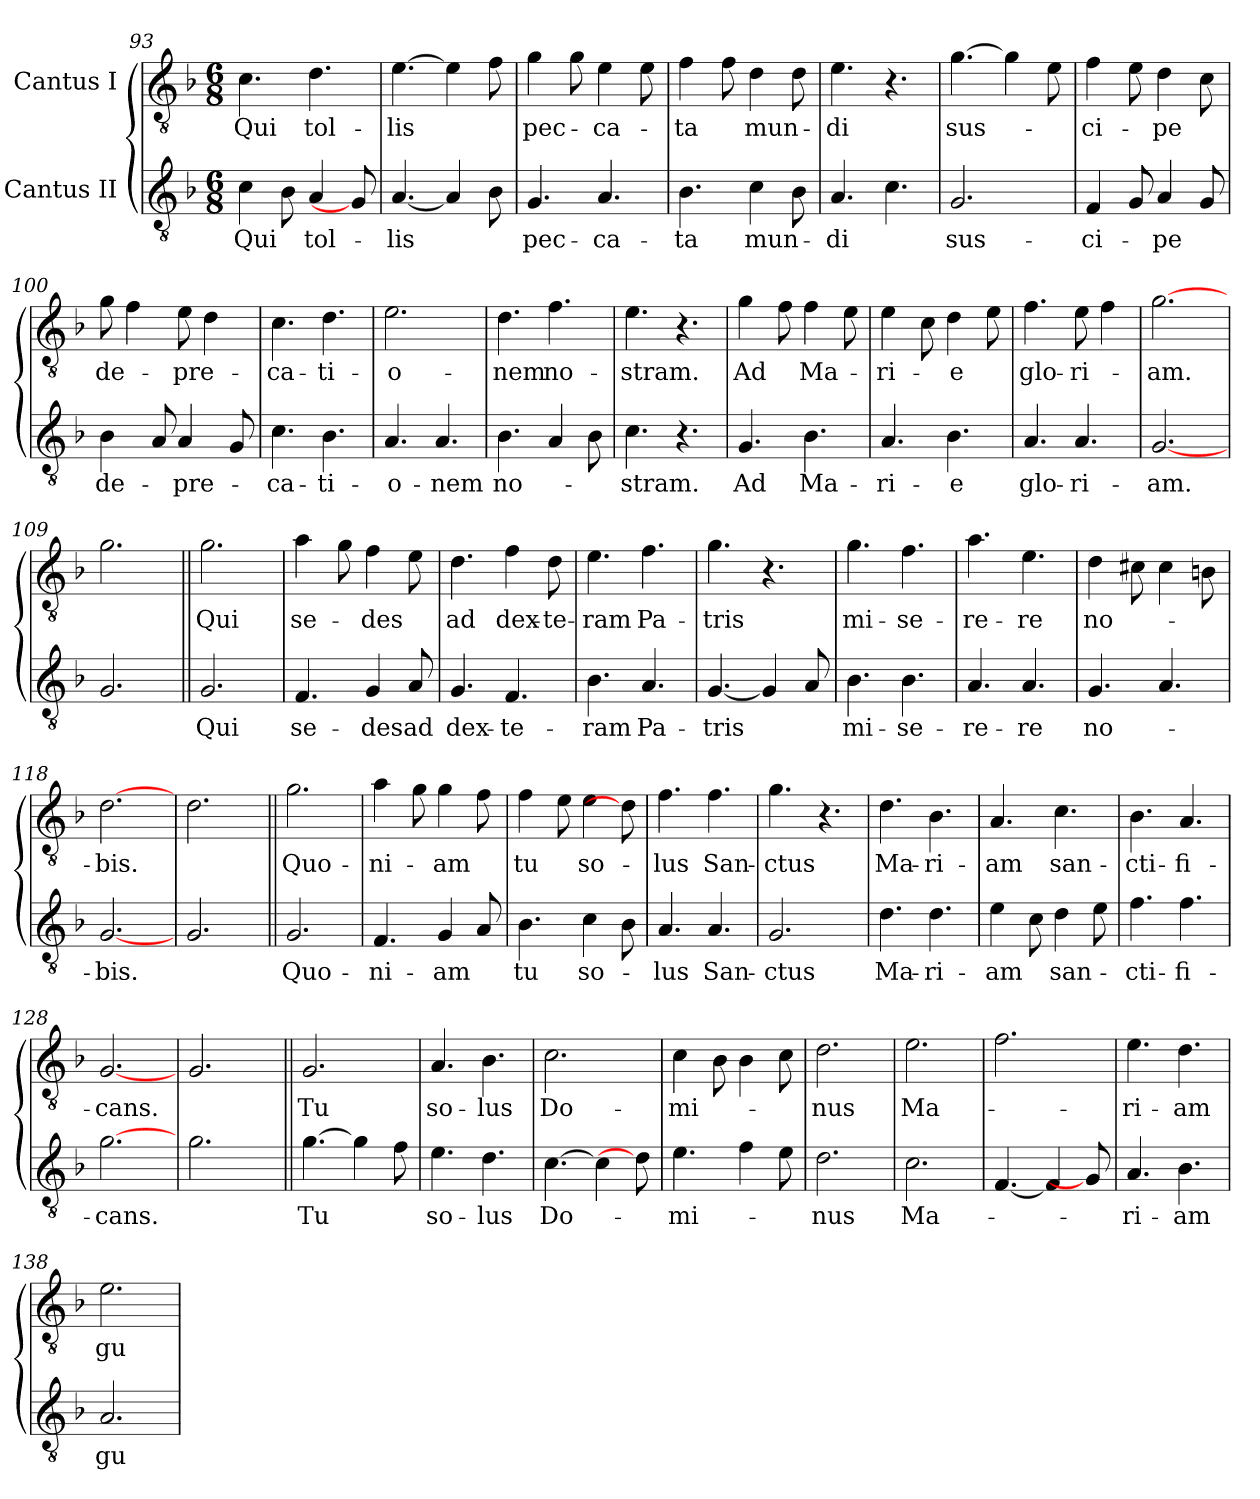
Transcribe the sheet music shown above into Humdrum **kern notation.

**kern	**text	**kern	**text
*part2	*part2	*part1	*part1
*staff2	*staff2	*staff1	*staff1
*I"Cantus II	*	*I"Cantus I	*
*clefGv2	*	*clefGv2	*
*ITrd7c12	*	*ITrd7c12	*
*k[b-]	*	*k[b-]	*
*F:	*	*F:	*
*M6/8	*	*M6/8	*
=93	=93	=93	=93
!	!LO:LY:b:color=#000000	!	!LO:LY:b:color=#000000
4Ci\	Qui	4.Ci\	Qui
8BB-i\L	.	.	.
!	!LO:LY:b:color=#000000	!	!LO:LY:b:color=#000000
4AAi/	tol-	4.Di\	tol-
8GGi/L]	.	.	.
=94	=94	=94	=94
!	!LO:LY:b:color=#000000	!	!LO:LY:b:color=#000000
[4.AAi/	-lis	[4.Ei\	-lis
4AAi/]	.	4Ei\]	.
8BB-i\L	.	8Fi\L	.
=95	=95	=95	=95
!	!LO:LY:b:color=#000000	!	!LO:LY:b:color=#000000
4.GGi/	pec-	4Gi\	pec-
.	.	8Gi\L	.
!	!LO:LY:b:color=#000000	!	!LO:LY:b:color=#000000
4.AAi/	-ca-	4Ei\	-ca-
.	.	8Ei\L	.
=96	=96	=96	=96
!	!LO:LY:b:color=#000000	!	!LO:LY:b:color=#000000
4.BB-i\	-ta	4Fi\	-ta
.	.	8Fi\L	.
!	!LO:LY:b:color=#000000	!	!LO:LY:b:color=#000000
4Ci\	mun-	4Di\	mun-
8BB-i\L	.	8Di\L	.
!!LO:LB:g=z
=97	=97	=97	=97
!	!LO:LY:b:color=#000000	!	!LO:LY:b:color=#000000
4.AAi/	-di	4.Ei\	-di
4.Ci\	.	4.r	.
=98	=98	=98	=98
!	!LO:LY:b:color=#000000	!	!LO:LY:b:color=#000000
2.GGi/	sus-	[4.Gi\	sus-
.	.	4Gi\]	.
.	.	8Ei\L	.
=99	=99	=99	=99
!	!LO:LY:b:color=#000000	!	!LO:LY:b:color=#000000
4FFi/	-ci-	4Fi\	-ci-
8GGi/L	.	8Ei\L	.
!	!LO:LY:b:color=#000000	!	!LO:LY:b:color=#000000
4AAi/	-pe	4Di\	-pe
8GGi/L	.	8Ci\L	.
=100	=100	=100	=100
!	!LO:LY:b:color=#000000	!	!LO:LY:b:color=#000000
4BB-i\	de-	8Gi\L	de-
.	.	4Fi\	.
8AAi/L	.	.	.
!	!LO:LY:b:color=#000000	!	!LO:LY:b:color=#000000
4AAi/	-pre-	8Ei\L	-pre-
.	.	4Di\	.
8GGi/L	.	.	.
=101	=101	=101	=101
!	!LO:LY:b:color=#000000	!	!LO:LY:b:color=#000000
4.Ci\	-ca-	4.Ci\	-ca-
!	!LO:LY:b:color=#000000	!	!LO:LY:b:color=#000000
4.BB-i\	-ti-	4.Di\	-ti-
=102	=102	=102	=102
!	!LO:LY:b:color=#000000	!	!LO:LY:b:color=#000000
4.AAi/	-o-	2.Ei\	-o-
!	!LO:LY:b:color=#000000	!	!
4.AAi/	-nem	.	.
=103	=103	=103	=103
!	!LO:LY:b:color=#000000	!	!LO:LY:b:color=#000000
4.BB-i\	no-	4.Di\	-nem
!	!	!	!LO:LY:b:color=#000000
4AAi/	.	4.Fi\	no-
8BB-i\L	.	.	.
=104	=104	=104	=104
!	!LO:LY:b:color=#000000	!	!LO:LY:b:color=#000000
4.Ci\	-stram.	4.Ei\	-stram.
4.r	.	4.r	.
!!LO:LB:g=z
=105	=105	=105	=105
!	!LO:LY:b:color=#000000	!	!LO:LY:b:color=#000000
4.GGi/	Ad	4Gi\	Ad
.	.	8Fi\L	.
!	!LO:LY:b:color=#000000	!	!LO:LY:b:color=#000000
4.BB-i\	Ma-	4Fi\	Ma-
.	.	8Ei\L	.
=106	=106	=106	=106
!	!LO:LY:b:color=#000000	!	!LO:LY:b:color=#000000
4.AAi/	-ri-	4Ei\	-ri-
.	.	8Ci\L	.
!	!LO:LY:b:color=#000000	!	!LO:LY:b:color=#000000
4.BB-i\	-e	4Di\	-e
.	.	8Ei\L	.
=107	=107	=107	=107
!	!LO:LY:b:color=#000000	!	!LO:LY:b:color=#000000
4.AAi/	glo-	4.Fi\	glo-
!	!LO:LY:b:color=#000000	!	!LO:LY:b:color=#000000
4.AAi/	-ri-	8Ei\L	-ri-
.	.	4Fi\	.
=108	=108	=108	=108
!	!LO:LY:b:color=#000000	!	!LO:LY:b:color=#000000
[2.GGi/	-am.	[2.Gi\	-am.
=109	=109	=109	=109
2.GGi/	.	2.Gi\	.
=110||	=110||	=110||	=110||
!	!LO:LY:b:color=#000000	!	!LO:LY:b:color=#000000
2.GGi/	Qui	2.Gi\	Qui
=111	=111	=111	=111
!	!LO:LY:b:color=#000000	!	!LO:LY:b:color=#000000
4.FFi/	se-	4Ai\	se-
.	.	8Gi\L	.
!	!LO:LY:b:color=#000000	!	!LO:LY:b:color=#000000
4GGi/	-des	4Fi\	-des
!	!LO:LY:b:color=#000000	!	!
8AAi/L	ad	8Ei\L	.
=112	=112	=112	=112
!	!LO:LY:b:color=#000000	!	!LO:LY:b:color=#000000
4.GGi/	dex-	4.Di\	ad
!	!LO:LY:b:color=#000000	!	!LO:LY:b:color=#000000
4.FFi/	-te-	4Fi\	dex-
!	!	!	!LO:LY:b:color=#000000
.	.	8Di\L	-te-
!!LO:PB:g=z
=113	=113	=113	=113
!	!LO:LY:b:color=#000000	!	!LO:LY:b:color=#000000
4.BB-i\	-ram	4.Ei\	-ram
!	!LO:LY:b:color=#000000	!	!LO:LY:b:color=#000000
4.AAi/	Pa-	4.Fi\	Pa-
=114	=114	=114	=114
!	!LO:LY:b:color=#000000	!	!LO:LY:b:color=#000000
[4.GGi/	-tris	4.Gi\	-tris
4GGi/]	.	4.r	.
8AAi/L	.	.	.
=115	=115	=115	=115
!	!LO:LY:b:color=#000000	!	!LO:LY:b:color=#000000
4.BB-i\	mi-	4.Gi\	mi-
!	!LO:LY:b:color=#000000	!	!LO:LY:b:color=#000000
4.BB-i\	-se-	4.Fi\	-se-
=116	=116	=116	=116
!	!LO:LY:b:color=#000000	!	!LO:LY:b:color=#000000
4.AAi/	-re-	4.Ai\	-re-
!	!LO:LY:b:color=#000000	!	!LO:LY:b:color=#000000
4.AAi/	-re	4.Ei\	-re
=117	=117	=117	=117
!	!LO:LY:b:color=#000000	!	!LO:LY:b:color=#000000
4.GGi/	no-	4Di\	no-
.	.	8C#Xi\L	.
4.AAi/	.	4C#i\	.
.	.	8BBni\L	.
=118	=118	=118	=118
!	!LO:LY:b:color=#000000	!	!LO:LY:b:color=#000000
[2.GGi/	-bis.	[2.Di\	-bis.
=119	=119	=119	=119
2.GGi/	.	2.Di\	.
=120||	=120||	=120||	=120||
!	!LO:LY:b:color=#000000	!	!LO:LY:b:color=#000000
2.GGi/	Quo-	2.Gi\	Quo-
!!LO:LB:g=z
=121	=121	=121	=121
!	!LO:LY:b:color=#000000	!	!LO:LY:b:color=#000000
4.FFi/	-ni-	4Ai\	-ni-
.	.	8Gi\L	.
!	!LO:LY:b:color=#000000	!	!LO:LY:b:color=#000000
4GGi/	-am	4Gi\	-am
8AAi/L	.	8Fi\L	.
=122	=122	=122	=122
!	!LO:LY:b:color=#000000	!	!LO:LY:b:color=#000000
4.BB-i\	tu	4Fi\	tu
.	.	8Ei\L	.
!	!LO:LY:b:color=#000000	!	!LO:LY:b:color=#000000
4Ci\	so-	4Ei\	so-
8BB-i\L	.	8Di\L]	.
=123	=123	=123	=123
!	!LO:LY:b:color=#000000	!	!LO:LY:b:color=#000000
4.AAi/	-lus	4.Fi\	-lus
!	!LO:LY:b:color=#000000	!	!LO:LY:b:color=#000000
4.AAi/	San-	4.Fi\	San-
=124	=124	=124	=124
!	!LO:LY:b:color=#000000	!	!LO:LY:b:color=#000000
2.GGi/	-ctus	4.Gi\	-ctus
.	.	4.r	.
=125	=125	=125	=125
!	!LO:LY:b:color=#000000	!	!LO:LY:b:color=#000000
4.Di\	Ma-	4.Di\	Ma-
!	!LO:LY:b:color=#000000	!	!LO:LY:b:color=#000000
4.Di\	-ri-	4.BB-i\	-ri-
=126	=126	=126	=126
!	!LO:LY:b:color=#000000	!	!LO:LY:b:color=#000000
4Ei\	-am	4.AAi/	-am
8Ci\L	.	.	.
!	!LO:LY:b:color=#000000	!	!LO:LY:b:color=#000000
4Di\	san-	4.Ci\	san-
8Ei\L	.	.	.
=127	=127	=127	=127
!	!LO:LY:b:color=#000000	!	!LO:LY:b:color=#000000
4.Fi\	-cti-	4.BB-i\	-cti-
!	!LO:LY:b:color=#000000	!	!LO:LY:b:color=#000000
4.Fi\	-fi-	4.AAi/	-fi-
=128	=128	=128	=128
!	!LO:LY:b:color=#000000	!	!LO:LY:b:color=#000000
[2.Gi\	-cans.	[2.GGi/	-cans.
!!LO:LB:g=z
=129	=129	=129	=129
2.Gi\	.	2.GGi/	.
=130||	=130||	=130||	=130||
!	!LO:LY:b:color=#000000	!	!LO:LY:b:color=#000000
[4.Gi\	Tu	2.GGi/	Tu
4Gi\]	.	.	.
8Fi\L	.	.	.
=131	=131	=131	=131
!	!LO:LY:b:color=#000000	!	!LO:LY:b:color=#000000
4.Ei\	so-	4.AAi/	so-
!	!LO:LY:b:color=#000000	!	!LO:LY:b:color=#000000
4.Di\	-lus	4.BB-i\	-lus
=132	=132	=132	=132
!	!LO:LY:b:color=#000000	!	!LO:LY:b:color=#000000
[4.Ci\	Do-	2.Ci\	Do-
4Ci\]	.	.	.
8Di\L]	.	.	.
=133	=133	=133	=133
!	!LO:LY:b:color=#000000	!	!LO:LY:b:color=#000000
4.Ei\	-mi-	4Ci\	-mi-
.	.	8BB-i\L	.
4Fi\	.	4BB-i\	.
8Ei\L	.	8Ci\L	.
=134	=134	=134	=134
!	!LO:LY:b:color=#000000	!	!LO:LY:b:color=#000000
2.Di\	-nus	2.Di\	-nus
=135	=135	=135	=135
!	!LO:LY:b:color=#000000	!	!LO:LY:b:color=#000000
2.Ci\	Ma-	2.Ei\	Ma-
=136	=136	=136	=136
[4.FFi/	.	2.Fi\	.
4FFi/]	.	.	.
8GGi/L]	.	.	.
=137	=137	=137	=137
!	!LO:LY:b:color=#000000	!	!LO:LY:b:color=#000000
4.AAi/	-ri-	4.Ei\	-ri-
!	!LO:LY:b:color=#000000	!	!LO:LY:b:color=#000000
4.BB-i\	-am	4.Di\	-am
!!LO:LB:g=z
=138	=138	=138	=138
!	!LO:LY:b:color=#000000	!	!LO:LY:b:color=#000000
2.AAi/	gu-	2.Ei\	gu-
=	=	=	=
*-	*-	*-	*-
